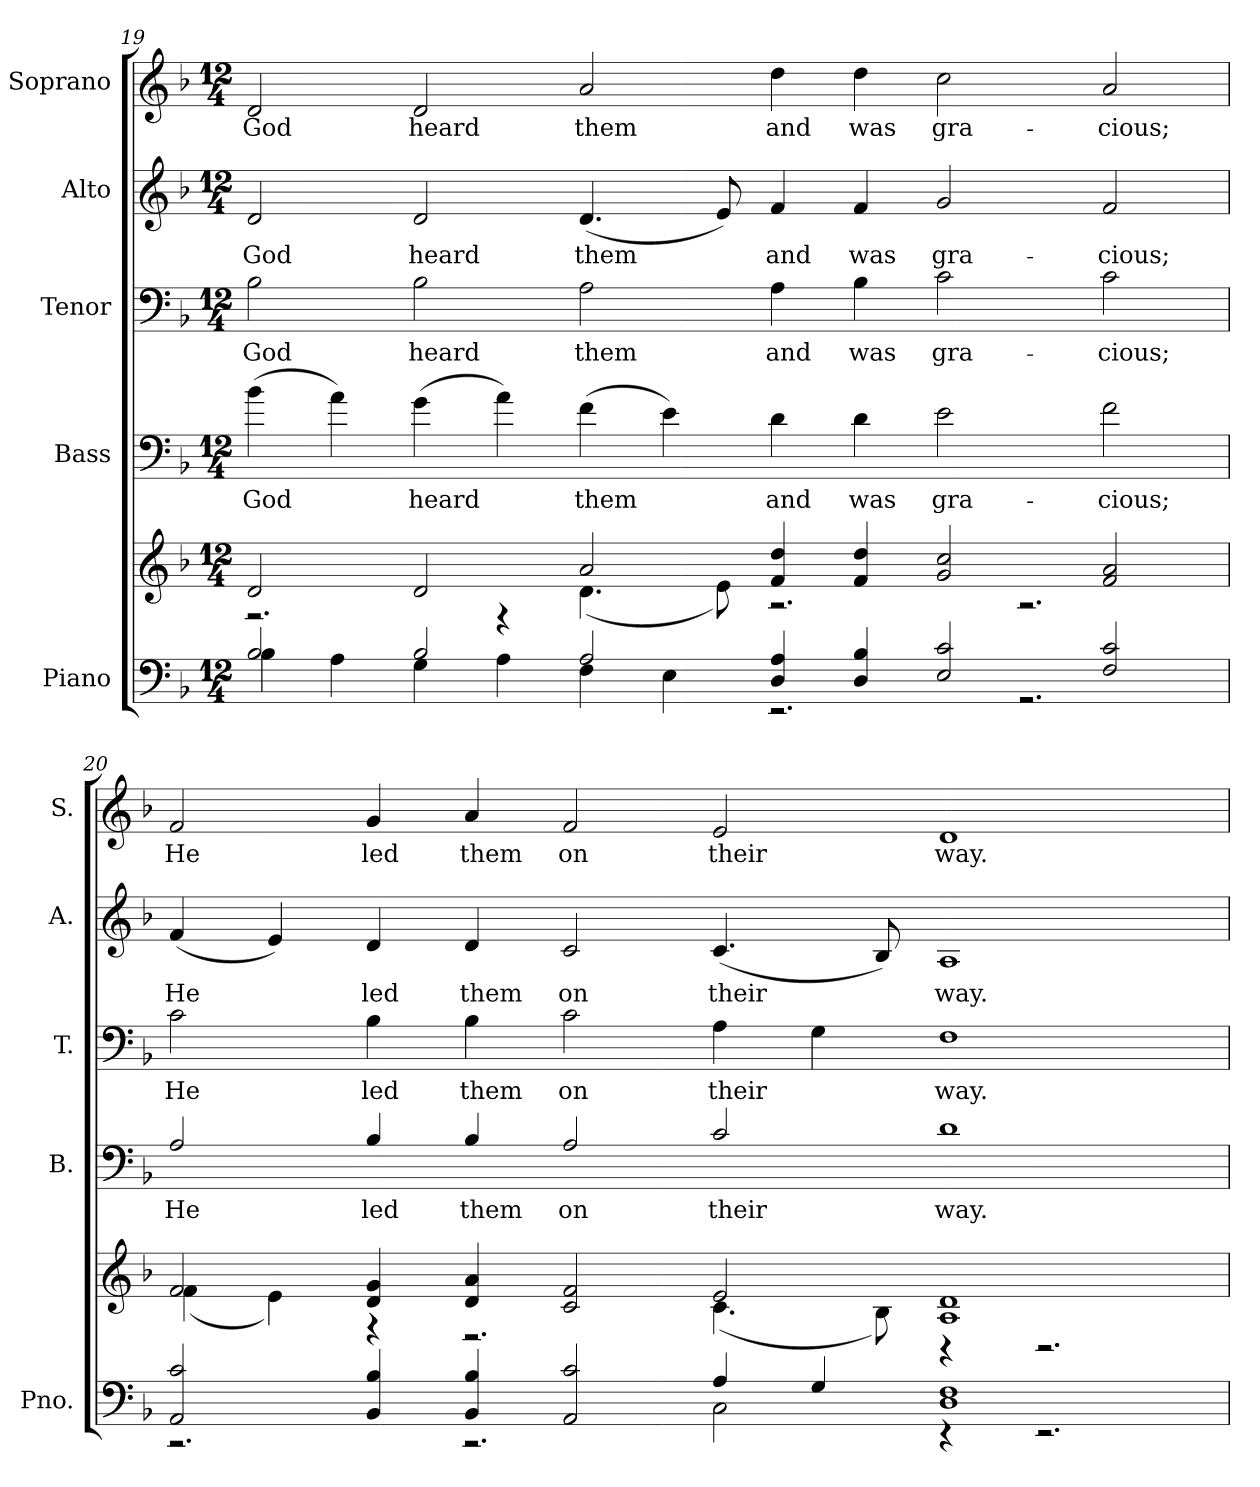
**kern	**kern	**kern	**text	**kern	**text	**kern	**text	**kern	**text
*part5	*part5	*part4	*part4	*part3	*part3	*part2	*part2	*part1	*part1
*staff6	*staff5	*staff4	*staff4	*staff3	*staff3	*staff2	*staff2	*staff1	*staff1
*I"Piano	*	*I"Bass	*	*I"Tenor	*	*I"Alto	*	*I"Soprano	*
*I'Pno.	*	*I'B.	*	*I'T.	*	*I'A.	*	*I'S.	*
!!LO:PB:g=z
*clefF4	*clefG2	*clefF4	*	*clefF4	*	*clefG2	*	*clefG2	*
*	*	*ITrd7c12	*	*	*	*	*	*	*
*k[b-]	*k[b-]	*k[b-]	*	*k[b-]	*	*k[b-]	*	*k[b-]	*
*F:	*F:	*F:	*	*F:	*	*F:	*	*F:	*
*M12/4	*M12/4	*M12/4	*	*M12/4	*	*M12/4	*	*M12/4	*
=19	=19	=19	=19	=19	=19	=19	=19	=19	=19
*^	*^	*	*	*	*	*	*	*	*
!	!	!	!	!	!LO:LY:b:color=#000000	!	!	!	!	!	!
!	!	!	!	!	!	!	!LO:LY:b:color=#000000	!	!	!	!
!	!	!	!	!	!	!	!	!	!LO:LY:b:color=#000000	!	!
!	!	!	!	!	!	!	!	!	!	!	!LO:LY:b:color=#000000
2B-i/	4B-i\	2di/	2.r	(4B-i\	God	2B-i\	God	2di/	God	2di/	God
.	4Ai\	.	.	4Ai\)	.	.	.	.	.	.	.
!	!	!	!	!	!LO:LY:b:color=#000000	!	!	!	!	!	!
!	!	!	!	!	!	!	!LO:LY:b:color=#000000	!	!	!	!
!	!	!	!	!	!	!	!	!	!LO:LY:b:color=#000000	!	!
!	!	!	!	!	!	!	!	!	!	!	!LO:LY:b:color=#000000
2B-i/	4Gi\	2di/	.	(4Gi\	heard	2B-i\	heard	2di/	heard	2di/	heard
.	4Ai\	.	4r	4Ai\)	.	.	.	.	.	.	.
!	!	!	!	!	!LO:LY:b:color=#000000	!	!	!	!	!	!
!	!	!	!	!	!	!	!LO:LY:b:color=#000000	!	!	!	!
!	!	!	!	!	!	!	!	!	!LO:LY:b:color=#000000	!	!
!	!	!	!	!	!	!	!	!	!	!	!LO:LY:b:color=#000000
2Ai/	4Fi\	2ai/	(4.di\	(4Fi\	them	2Ai\	them	(4.di/	them	2ai/	them
.	4Ei\	.	.	4Ei\)	.	.	.	.	.	.	.
.	.	.	8ei\)	.	.	.	.	8ei/)	.	.	.
!	!	!	!	!	!LO:LY:b:color=#000000	!	!	!	!	!	!
!	!	!	!	!	!	!	!LO:LY:b:color=#000000	!	!	!	!
!	!	!	!	!	!	!	!	!	!LO:LY:b:color=#000000	!	!
!	!	!	!	!	!	!	!	!	!	!	!LO:LY:b:color=#000000
4Di/ 4Ai	2.r	4fi/ 4ddi	2.r	4Di\	and	4Ai\	and	4fi/	and	4ddi\	and
!	!	!	!	!	!LO:LY:b:color=#000000	!	!	!	!	!	!
!	!	!	!	!	!	!	!LO:LY:b:color=#000000	!	!	!	!
!	!	!	!	!	!	!	!	!	!LO:LY:b:color=#000000	!	!
!	!	!	!	!	!	!	!	!	!	!	!LO:LY:b:color=#000000
4Di/ 4B-i	.	4fi/ 4ddi	.	4Di\	was	4B-i\	was	4fi/	was	4ddi\	was
!	!	!	!	!	!LO:LY:b:color=#000000	!	!	!	!	!	!
!	!	!	!	!	!	!	!LO:LY:b:color=#000000	!	!	!	!
!	!	!	!	!	!	!	!	!	!LO:LY:b:color=#000000	!	!
!	!	!	!	!	!	!	!	!	!	!	!LO:LY:b:color=#000000
2Ei/ 2ci	.	2gi/ 2cci	.	2Ei\	gra-	2ci\	gra-	2gi/	gra-	2cci\	gra-
.	2.r	.	2.r	.	.	.	.	.	.	.	.
!	!	!	!	!	!LO:LY:b:color=#000000	!	!	!	!	!	!
!	!	!	!	!	!	!	!LO:LY:b:color=#000000	!	!	!	!
!	!	!	!	!	!	!	!	!	!LO:LY:b:color=#000000	!	!
!	!	!	!	!	!	!	!	!	!	!	!LO:LY:b:color=#000000
2Fi/ 2ci	.	2fi/ 2ai	.	2Fi\	-cious;	2ci\	-cious;	2fi/	-cious;	2ai/	-cious;
!!LO:PB:g=z
=20	=20	=20	=20	=20	=20	=20	=20	=20	=20	=20	=20
!	!	!	!	!	!LO:LY:b:color=#000000	!	!	!	!	!	!
!	!	!	!	!	!	!	!LO:LY:b:color=#000000	!	!	!	!
!	!	!	!	!	!	!	!	!	!LO:LY:b:color=#000000	!	!
!	!	!	!	!	!	!	!	!	!	!	!LO:LY:b:color=#000000
2AAi/ 2ci	2.r	2fi/	(4fi\	2AAi/	He	2ci\	He	(4fi/	He	2fi/	He
.	.	.	4ei\)	.	.	.	.	4ei/)	.	.	.
!	!	!	!	!	!LO:LY:b:color=#000000	!	!	!	!	!	!
!	!	!	!	!	!	!	!LO:LY:b:color=#000000	!	!	!	!
!	!	!	!	!	!	!	!	!	!LO:LY:b:color=#000000	!	!
!	!	!	!	!	!	!	!	!	!	!	!LO:LY:b:color=#000000
4BB-i/ 4B-i	.	4di/ 4gi	4r	4BB-i/	led	4B-i\	led	4di/	led	4gi/	led
!	!	!	!	!	!LO:LY:b:color=#000000	!	!	!	!	!	!
!	!	!	!	!	!	!	!LO:LY:b:color=#000000	!	!	!	!
!	!	!	!	!	!	!	!	!	!LO:LY:b:color=#000000	!	!
!	!	!	!	!	!	!	!	!	!	!	!LO:LY:b:color=#000000
4BB-i/ 4B-i	2.r	4di/ 4ai	2.r	4BB-i/	them	4B-i\	them	4di/	them	4ai/	them
!	!	!	!	!	!LO:LY:b:color=#000000	!	!	!	!	!	!
!	!	!	!	!	!	!	!LO:LY:b:color=#000000	!	!	!	!
!	!	!	!	!	!	!	!	!	!LO:LY:b:color=#000000	!	!
!	!	!	!	!	!	!	!	!	!	!	!LO:LY:b:color=#000000
2AAi/ 2ci	.	2ci/ 2fi	.	2AAi/	on	2ci\	on	2ci/	on	2fi/	on
!	!	!	!	!	!LO:LY:b:color=#000000	!	!	!	!	!	!
!	!	!	!	!	!	!	!LO:LY:b:color=#000000	!	!	!	!
!	!	!	!	!	!	!	!	!	!LO:LY:b:color=#000000	!	!
!	!	!	!	!	!	!	!	!	!	!	!LO:LY:b:color=#000000
4Ai/	2Ci\	2ei/	(4.ci\	2Ci/	their	4Ai\	their	(4.ci/	their	2ei/	their
4Gi/	.	.	.	.	.	4Gi\	.	.	.	.	.
.	.	.	8B-i\)	.	.	.	.	8B-i/)	.	.	.
!	!	!	!	!	!LO:LY:b:color=#000000	!	!	!	!	!	!
!	!	!	!	!	!	!	!LO:LY:b:color=#000000	!	!	!	!
!	!	!	!	!	!	!	!	!	!LO:LY:b:color=#000000	!	!
!	!	!	!	!	!	!	!	!	!	!	!LO:LY:b:color=#000000
1Di 1Fi	4r	1Ai 1di	4r	1Di	way.	1Fi	way.	1Ai	way.	1di	way.
.	2.r	.	2.r	.	.	.	.	.	.	.	.
*v	*v	*	*	*	*	*	*	*	*	*	*
*	*v	*v	*	*	*	*	*	*	*	*
=	=	=	=	=	=	=	=	=	=
*-	*-	*-	*-	*-	*-	*-	*-	*-	*-
